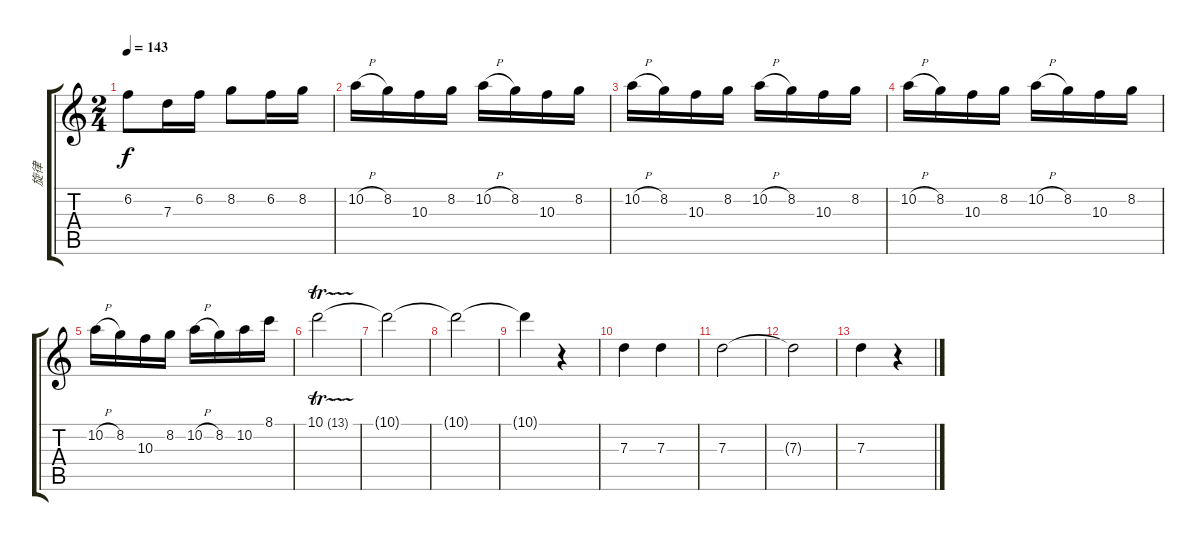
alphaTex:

\track ("旋律" "旋律") {instrument distortionguitar}
\staff {score tabs}
\tuning (E4 B3 G3 D3 A2 E2) {hide}
\ts (2 4)
\tempo 143
\clef g2
\ks c
6.2.8{dy f} 7.3.16 6.2.16 8.2.8 6.2.16 8.2.16 |
10.2{h}.16 8.2.16 10.3.16 8.2.16 10.2{h}.16 8.2.16 10.3.16 8.2.16 |
10.2{h}.16 8.2.16 10.3.16 8.2.16 10.2{h}.16 8.2.16 10.3.16 8.2.16 |
10.2{h}.16 8.2.16 10.3.16 8.2.16 10.2{h}.16 8.2.16 10.3.16 8.2.16 |
10.2{h}.16 8.2.16 10.3.16 8.2.16 10.2{h}.16 8.2.16 10.2.16 8.1.16 |
10.1{tr (13 64)}.2 |
10.1{t}.2 |
10.1{t}.2 |
10.1{t}.4 r.4 |
7.3.4 7.3.4 |
7.3.2 |
7.3{t}.2 |
7.3.4 r.4
